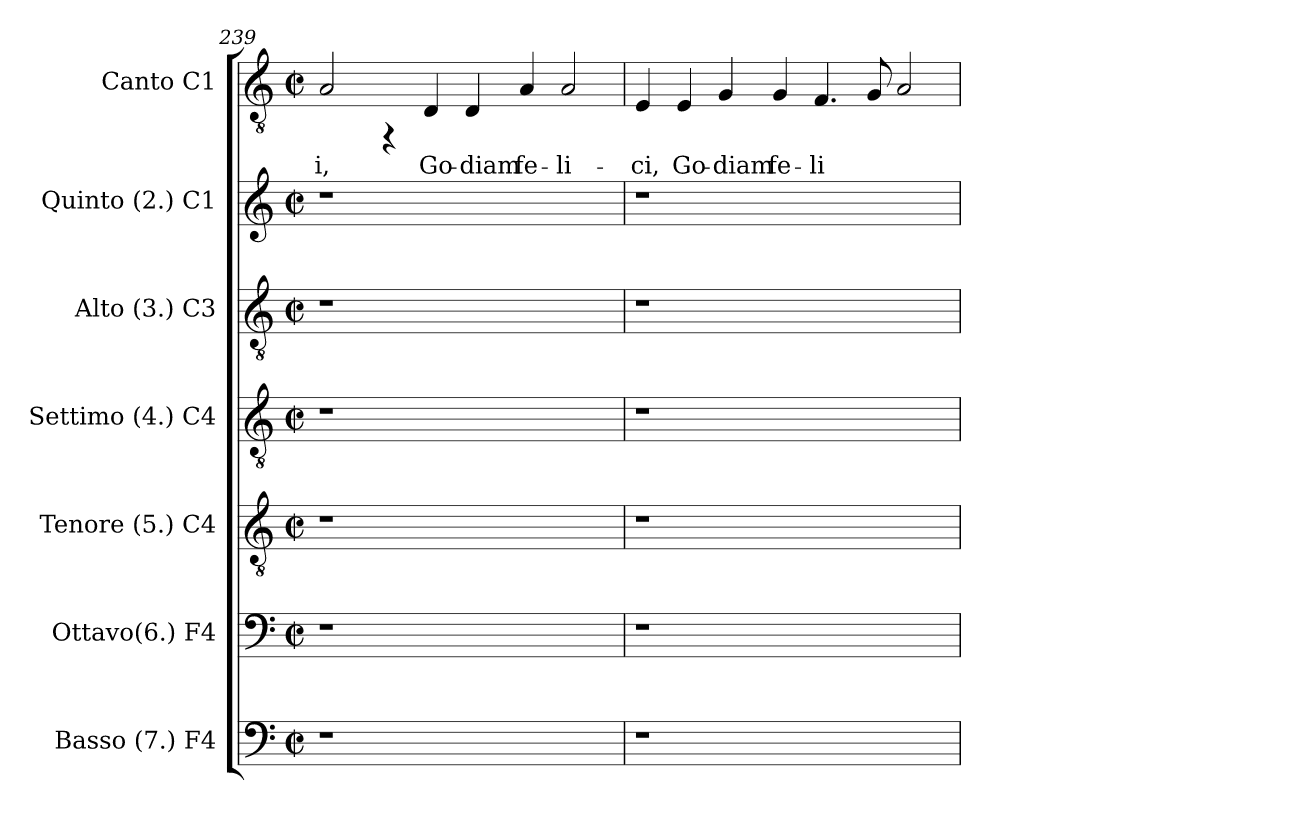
**kern	**kern	**kern	**kern	**kern	**kern	**kern	**text
*part7	*part6	*part5	*part4	*part3	*part2	*part1	*part1
*staff7	*staff6	*staff5	*staff4	*staff3	*staff2	*staff1	*staff1
*I"Basso (7.)  F4	*I"Ottavo(6.)  F4	*I"Tenore (5.)  C4	*I"Settimo (4.)  C4	*I"Alto (3.)  C3	*I"Quinto (2.)  C1	*I"Canto  C1	*
*	*	*I'T	*	*I'A	*	*I'C	*
!!LO:LB:g=z
*clefF4	*clefF4	*clefGv2	*clefGv2	*clefGv2	*clefG2	*clefGv2	*
*k[]	*k[]	*k[]	*k[]	*k[]	*k[]	*k[]	*
*C:	*C:	*C:	*C:	*C:	*C:	*C:	*
*M2/2	*M2/2	*M2/2	*M2/2	*M2/2	*M2/2	*M2/2	*
*met(c|)	*met(c|)	*met(c|)	*met(c|)	*met(c|)	*met(c|)	*met(c|)	*
=239	=239	=239	=239	=239	=239	=239	=239
!	!	!	!	!	!	!	!LO:LY:b:cj
1r	1r	1r	1r	1r	1r	2A/	-i,
.	.	.	.	.	.	4rFF	.
!	!	!	!	!	!	!	!LO:LY:b:cj
.	.	.	.	.	.	4D/	Go-
!	!	!	!	!	!	!	!LO:LY:b:cj
1ryy	1ryy	1ryy	1ryy	1ryy	1ryy	4D/	-diam
!	!	!	!	!	!	!	!LO:LY:b:cj
.	.	.	.	.	.	4A/	fe-
!	!	!	!	!	!	!	!LO:LY:b:cj
.	.	.	.	.	.	2A/	-li-
=240	=240	=240	=240	=240	=240	=240	=240
!	!	!	!	!	!	!	!LO:LY:b:cj
1r	1r	1r	1r	1r	1r	4E/	-ci,
!	!	!	!	!	!	!	!LO:LY:b:cj
.	.	.	.	.	.	4E/	Go-
!	!	!	!	!	!	!	!LO:LY:b:cj
.	.	.	.	.	.	4G/	-diam
!	!	!	!	!	!	!	!LO:LY:b:cj
.	.	.	.	.	.	4G/	fe-
!	!	!	!	!	!	!	!LO:LY:b:cj
1ryy	1ryy	1ryy	1ryy	1ryy	1ryy	4.F/	-li-
!	!	!	!	!	!	!	!LO:LY:b:cj
.	.	.	.	.	.	8G/	--
!	!	!	!	!	!	!	!LO:LY:b:cj
.	.	.	.	.	.	2A/	--
=	=	=	=	=	=	=	=
*-	*-	*-	*-	*-	*-	*-	*-
